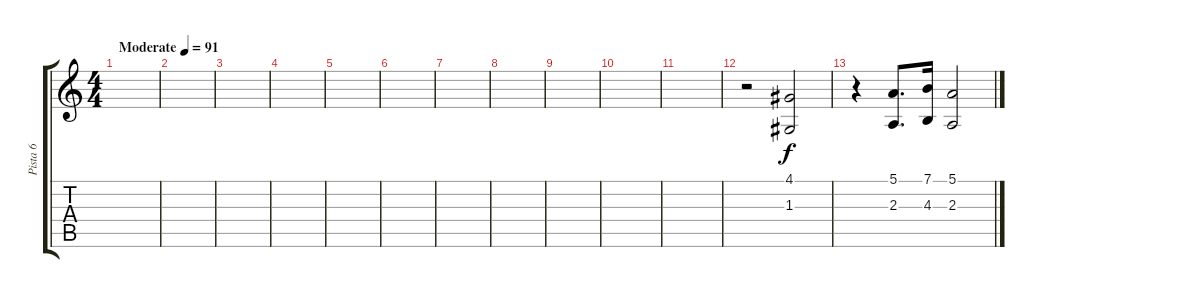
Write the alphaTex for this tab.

\track ("Pista 6" "Pista 6") {instrument trombone}
\staff {score tabs}
\tuning (E4 B3 G3 D3 A2 E2) {hide}
\ts (4 4)
\tempo (91 "Moderate")
\clef g2
\ks c
|
|
|
|
|
|
|
|
|
|
|
r.2 (4.1 1.3).2 |
r.4 (5.1 2.3).8{d} (7.1 4.3).16 (5.1 2.3).2
